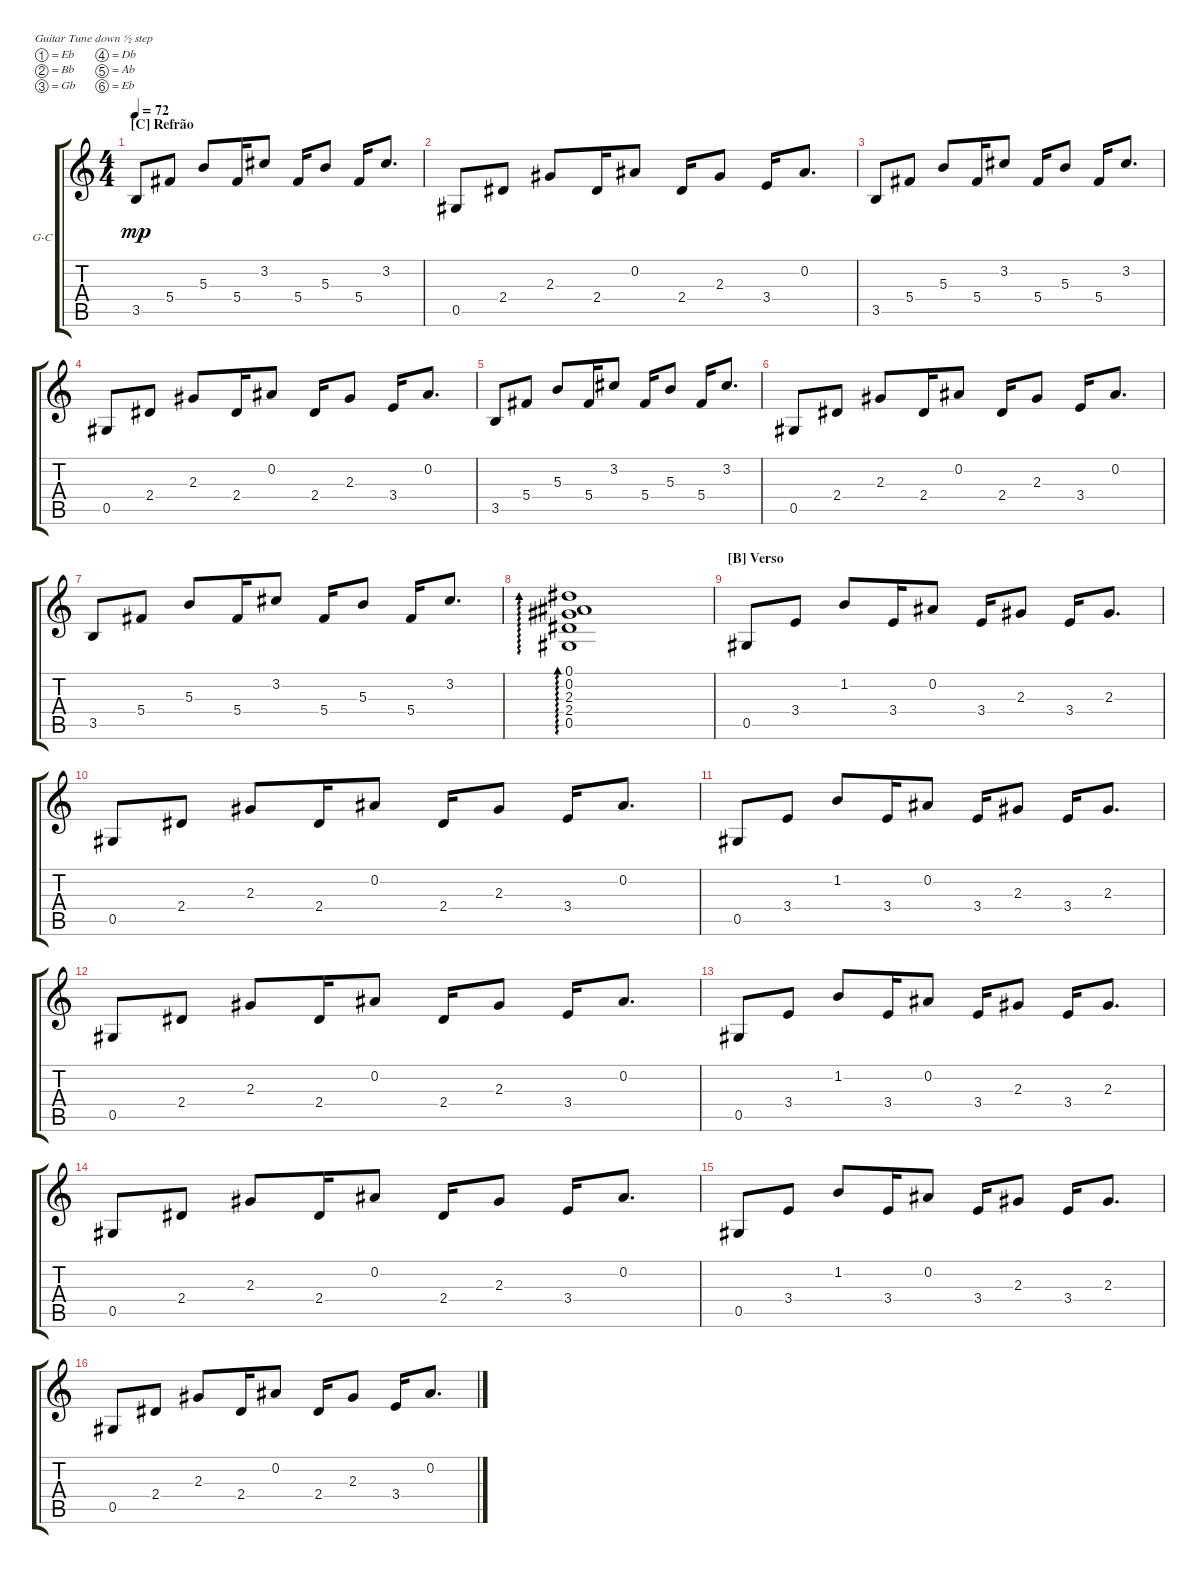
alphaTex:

\defaultSystemsLayout 4
\bracketExtendMode groupsimilarinstruments
\firstSystemTrackNameOrientation horizontal
\otherSystemsTrackNameOrientation horizontal
\track ("Guitar Clean" "G-C") {multiBarRest instrument electricguitarclean}
\staff {score tabs}
\tuning (Eb4 Bb3 Gb3 Db3 Ab2 Eb2)
\ts (4 4)
\section ("C" "Refrão")
\tempo 72
\clef g2
\ks c
3.5.8{dy mp} 5.4.8 5.3.8 5.4.16 3.2.8 5.4.16 5.3.8 5.4.16 3.2.8{d} |
0.5.8 2.4.8 2.3.8 2.4.16 0.2.8 2.4.16 2.3.8 3.4.16 0.2.8{d} |
3.5.8 5.4.8 5.3.8 5.4.16 3.2.8 5.4.16 5.3.8 5.4.16 3.2.8{d} |
0.5.8 2.4.8 2.3.8 2.4.16 0.2.8 2.4.16 2.3.8 3.4.16 0.2.8{d} |
3.5.8 5.4.8 5.3.8 5.4.16 3.2.8 5.4.16 5.3.8 5.4.16 3.2.8{d} |
0.5.8 2.4.8 2.3.8 2.4.16 0.2.8 2.4.16 2.3.8 3.4.16 0.2.8{d} |
3.5.8 5.4.8 5.3.8 5.4.16 3.2.8 5.4.16 5.3.8 5.4.16 3.2.8{d} |
(0.5 2.4 2.3 0.2 0.1).1{ad 0} |
\section ("B" "Verso")
0.5.8 3.4.8 1.2.8 3.4.16 0.2.8 3.4.16 2.3.8 3.4.16 2.3.8{d} |
0.5.8 2.4.8 2.3.8 2.4.16 0.2.8 2.4.16 2.3.8 3.4.16 0.2.8{d} |
0.5.8 3.4.8 1.2.8 3.4.16 0.2.8 3.4.16 2.3.8 3.4.16 2.3.8{d} |
0.5.8 2.4.8 2.3.8 2.4.16 0.2.8 2.4.16 2.3.8 3.4.16 0.2.8{d} |
0.5.8 3.4.8 1.2.8 3.4.16 0.2.8 3.4.16 2.3.8 3.4.16 2.3.8{d} |
0.5.8 2.4.8 2.3.8 2.4.16 0.2.8 2.4.16 2.3.8 3.4.16 0.2.8{d} |
0.5.8 3.4.8 1.2.8 3.4.16 0.2.8 3.4.16 2.3.8 3.4.16 2.3.8{d} |
0.5.8 2.4.8 2.3.8 2.4.16 0.2.8 2.4.16 2.3.8 3.4.16 0.2.8{d}
